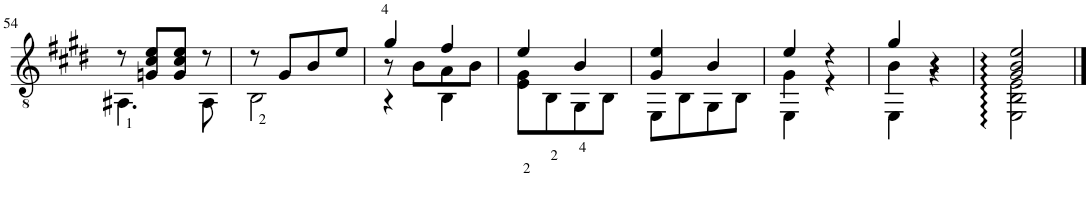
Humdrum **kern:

**kern
*part1
*staff1
*I"Guitare classique
!!LO:PB:g=z
*clefGv2
*k[f#c#g#d#]
*M2/4
=54
*^
8r	4.AA#X\
8Gn/ 8c#/ 8e/L	.
8G/ 8c#/ 8e/J	.
8r	8AA#\
=55	=55
8r	2BB\
8G#/L	.
8B/	.
8e/J	.
=56	=56
*	*^
4g#/	8r	4r
.	8B\L	.
4f#/	8A\	4BB\
.	8B\J	.
*	*v	*v
=57	=57
4e/	8E\< 8G#\<L
.	8BB<\
4B/	8GG#<\
.	8BB\J
=58	=58
4G#/ 4e/	8EE\L
.	8BB\
4B/	8GG#\
.	8BB\J
=59	=59
*	*^
4e/	4G#\	4EE\
4r	4ryy	4r
=60	=60	=60
4g#/	4B\	4EE\
4r	4ryy	4r
*	*v	*v
=61	=61
2G#/ 2B/ 2e/	2EE\ 2BB\ 2E\
*v	*v
==
*-
